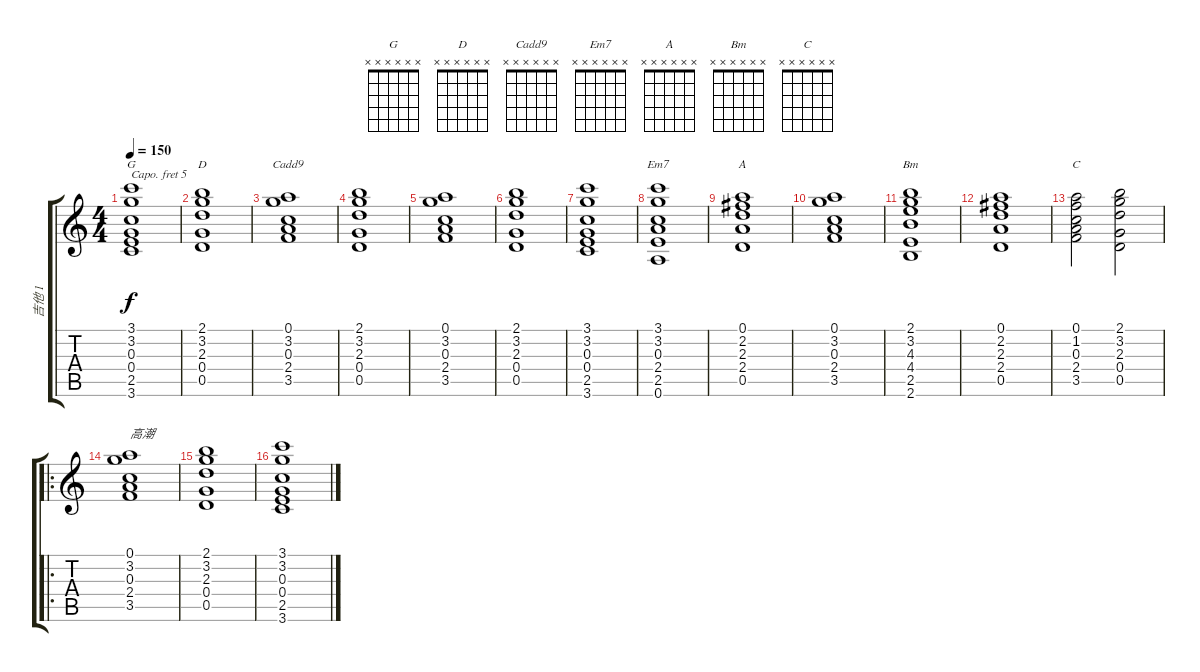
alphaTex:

\track ("吉他 1" "吉他 1") {instrument acousticguitarnylon}
\staff {score tabs}
\capo 5
\tuning (E4 B3 G3 D3 A2 E2) {hide}
\chord ("G" x x x x x x)
\chord ("D" x x x x x x)
\chord ("Cadd9" x x x x x x)
\chord ("Em7" x x x x x x)
\chord ("A" x x x x x x)
\chord ("Bm" x x x x x x)
\chord ("C" x x x x x x)
\ts (4 4)
\tempo 150
\clef g2
\ks c
(3.1 3.2 0.3 0.4 2.5 3.6).1{ch "G" dy f} |
(2.1 3.2 2.3 0.4 0.5).1{ch "D"} |
(0.1 3.2 0.3 2.4 3.5).1{ch "Cadd9"} |
(2.1 3.2 2.3 0.4 0.5).1 |
(0.1 3.2 0.3 2.4 3.5).1 |
(2.1 3.2 2.3 0.4 0.5).1 |
(3.1 3.2 0.3 0.4 2.5 3.6).1 |
(3.1 3.2 0.3 2.4 2.5 0.6).1{ch "Em7"} |
(0.1 2.2 2.3 2.4 0.5).1{ch "A"} |
(0.1 3.2 0.3 2.4 3.5).1 |
(2.1 3.2 4.3 4.4 2.5 2.6).1{ch "Bm"} |
(0.1 2.2 2.3 2.4 0.5).1 |
(0.1 1.2 0.3 2.4 3.5).2{ch "C"} (2.1 3.2 2.3 0.4 0.5).2 |
\ro
(0.1 3.2 0.3 2.4 3.5).1{txt "高潮"} |
(2.1 3.2 2.3 0.4 0.5).1 |
(3.1 3.2 0.3 0.4 2.5 3.6).1
